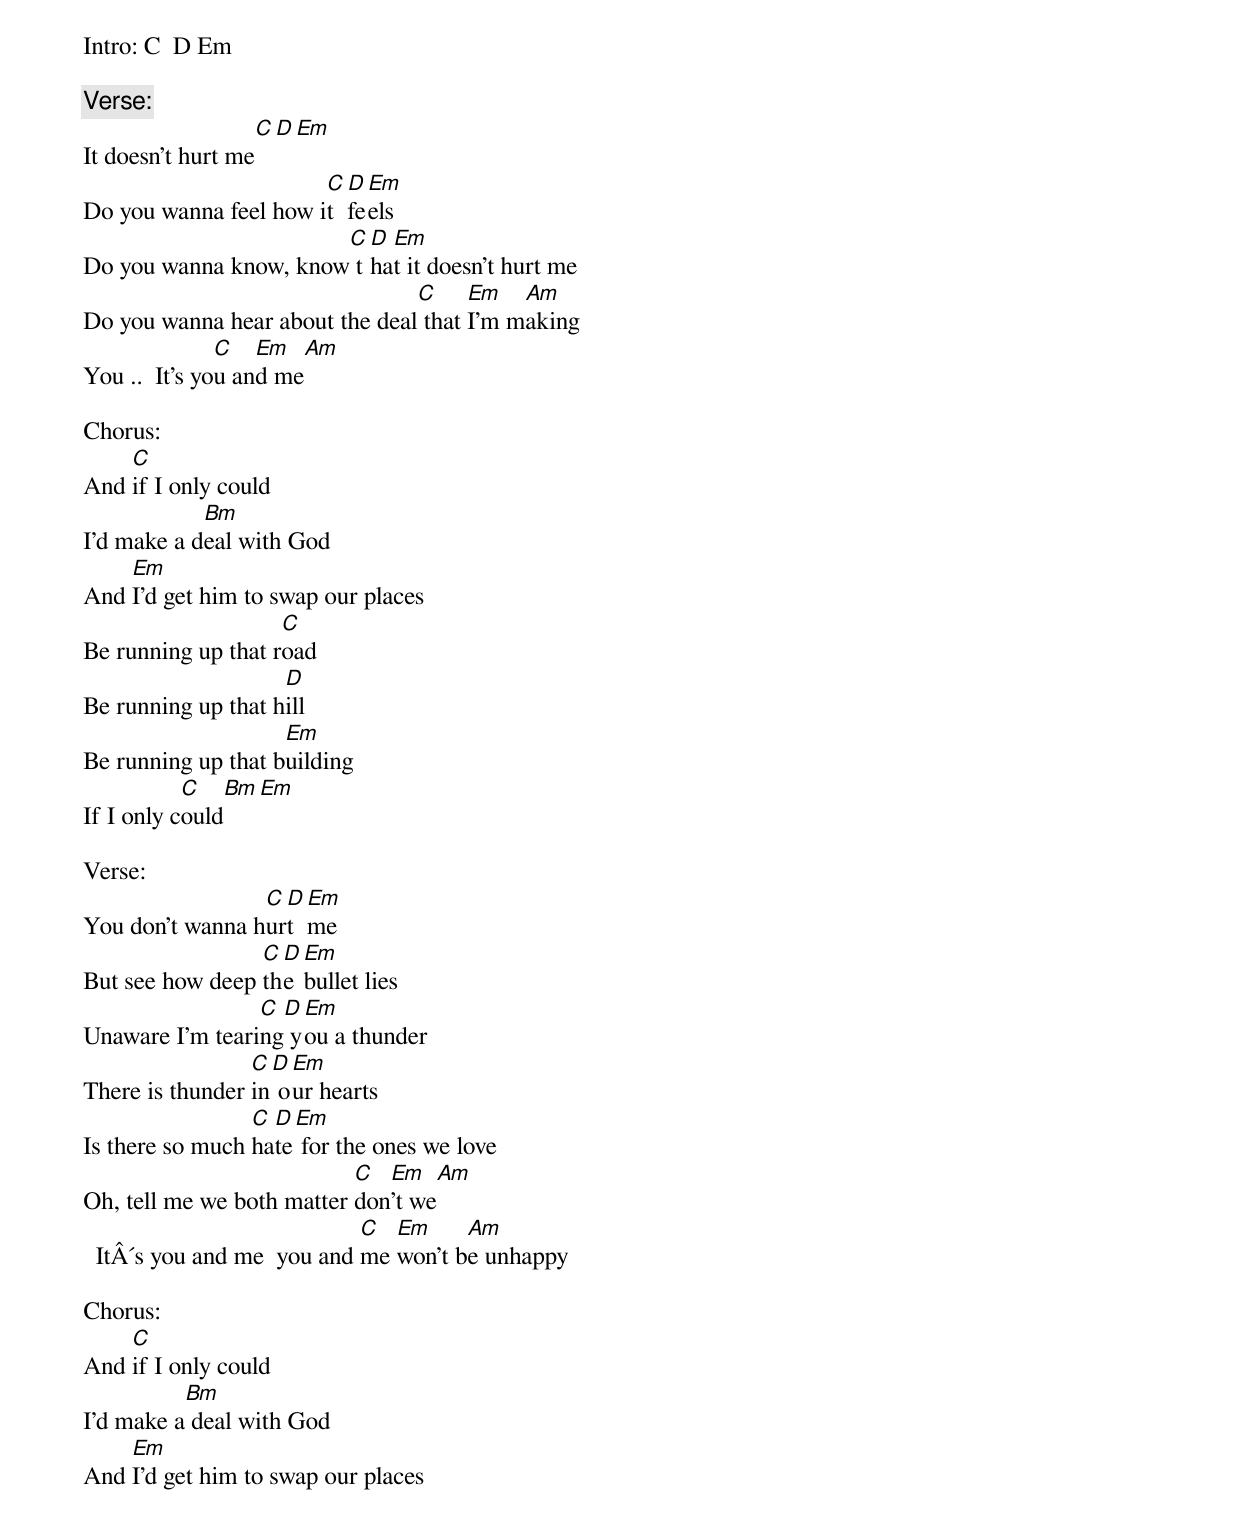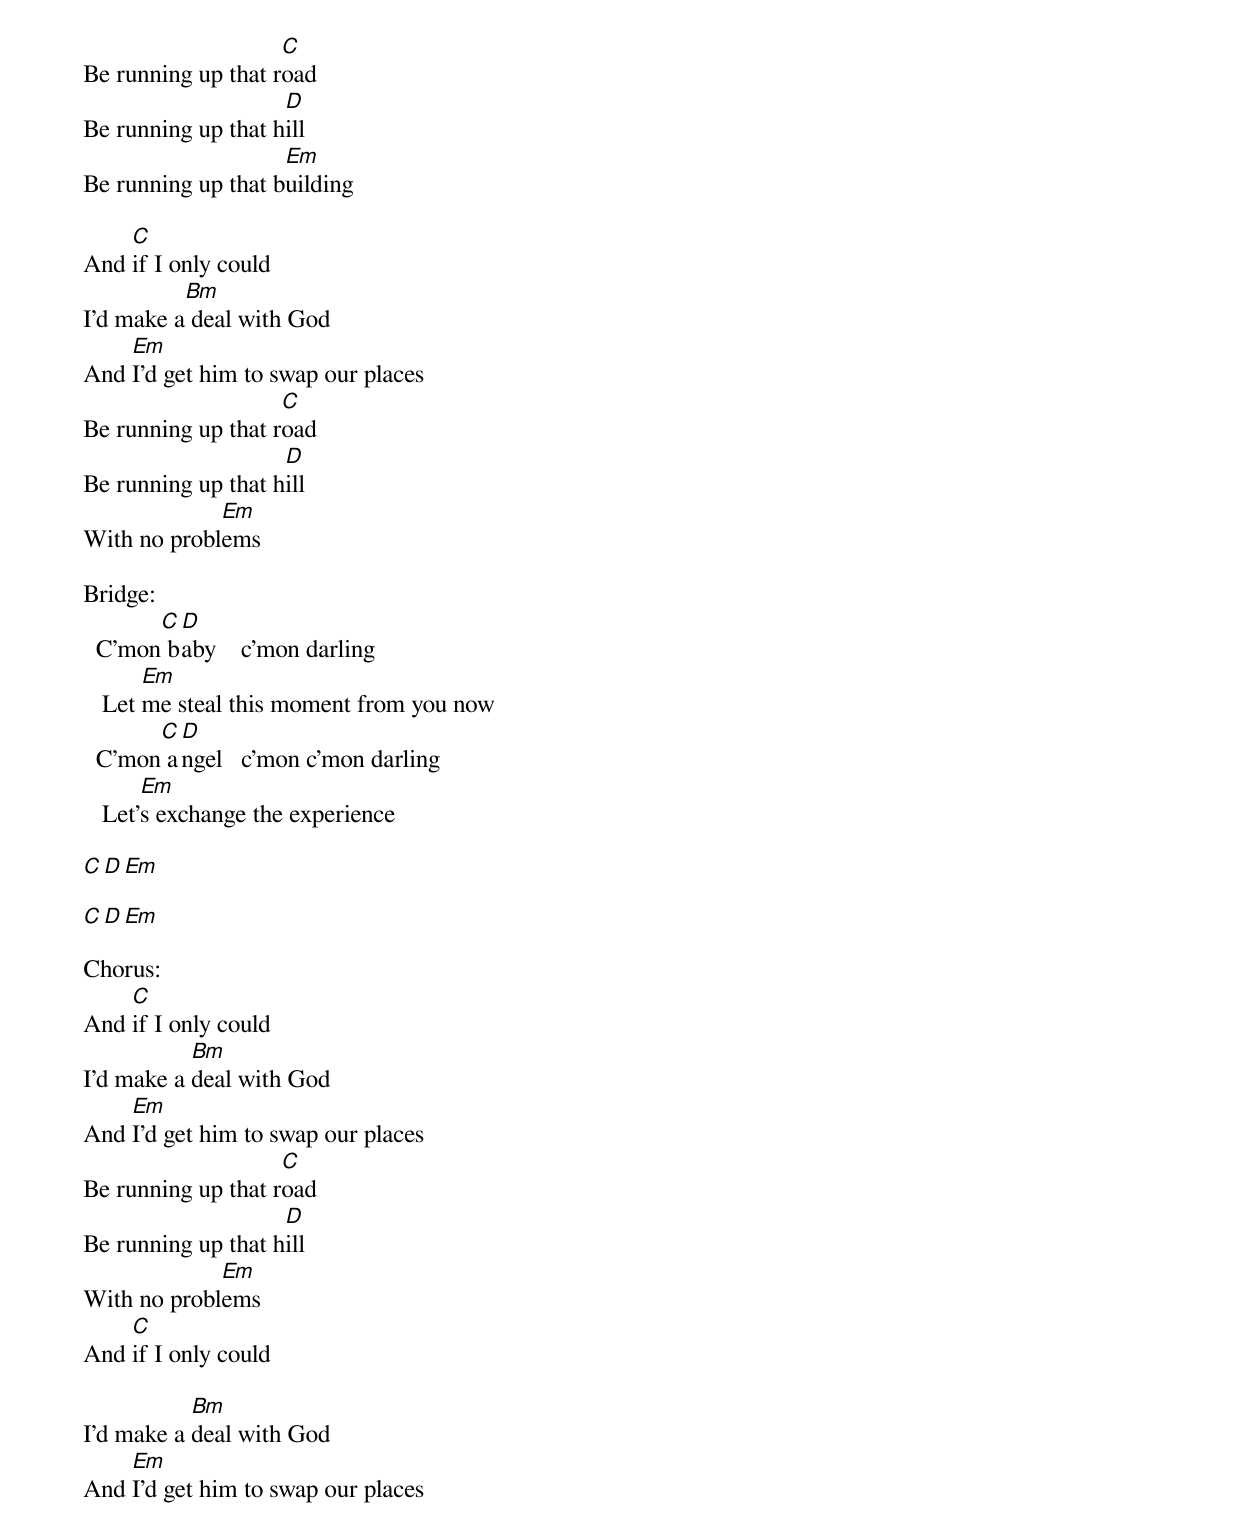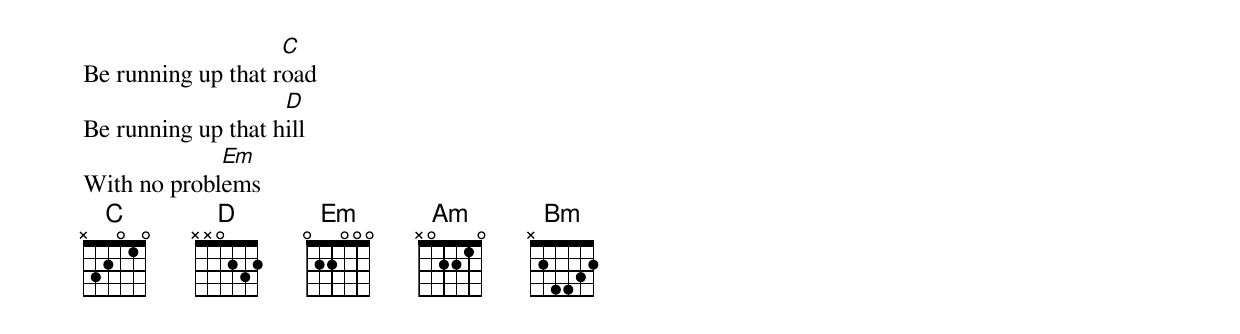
Intro: C  D Em

Verse:
                       C D Em
It doesn't hurt me
                       C D Em
Do you wanna feel how it feels
                       C D Em
Do you wanna know, know that it doesn't hurt me
                                C     Em   Am
Do you wanna hear about the deal that I'm making
               C   Em  Am
You ..  It's you and me

Chorus:
    C
And if I only could
            Bm
I'd make a deal with God
    Em
And I'd get him to swap our places
                    C
Be running up that road
                    D
Be running up that hill
                    Em
Be running up that building
           C   Bm  Em
If I only could

Verse:
                 C D Em
You don't wanna hurt me
                 C D Em
But see how deep the bullet lies
                 C D Em
Unaware I'm tearing you a thunder
                 C D Em
There is thunder in our hearts
                 C D Em
Is there so much hate for the ones we love
                           C  Em   Am
Oh, tell me we both matter don't we
                            C  Em     Am
  ItÂ´s you and me  you and me won't be unhappy

Chorus:
    C
And if I only could
          Bm
I'd make a deal with God
    Em
And I'd get him to swap our places
                    C
Be running up that road
                    D
Be running up that hill
                    Em
Be running up that building

    C
And if I only could
          Bm
I'd make a deal with God
    Em
And I'd get him to swap our places
                    C
Be running up that road
                    D
Be running up that hill
             Em
With no problems

Bridge:
       C D
  C'mon baby    c'mon darling
       Em
   Let me steal this moment from you now
       C D
  C'mon angel   c'mon c'mon darling
       Em
   Let's exchange the experience

C D Em

C D Em

Chorus:
    C
And if I only could
           Bm
I'd make a deal with God
    Em
And I'd get him to swap our places
                    C
Be running up that road
                    D
Be running up that hill
             Em
With no problems
    C
And if I only could

           Bm
I'd make a deal with God
    Em
And I'd get him to swap our places
                    C
Be running up that road
                    D
Be running up that hill
             Em
With no problems
